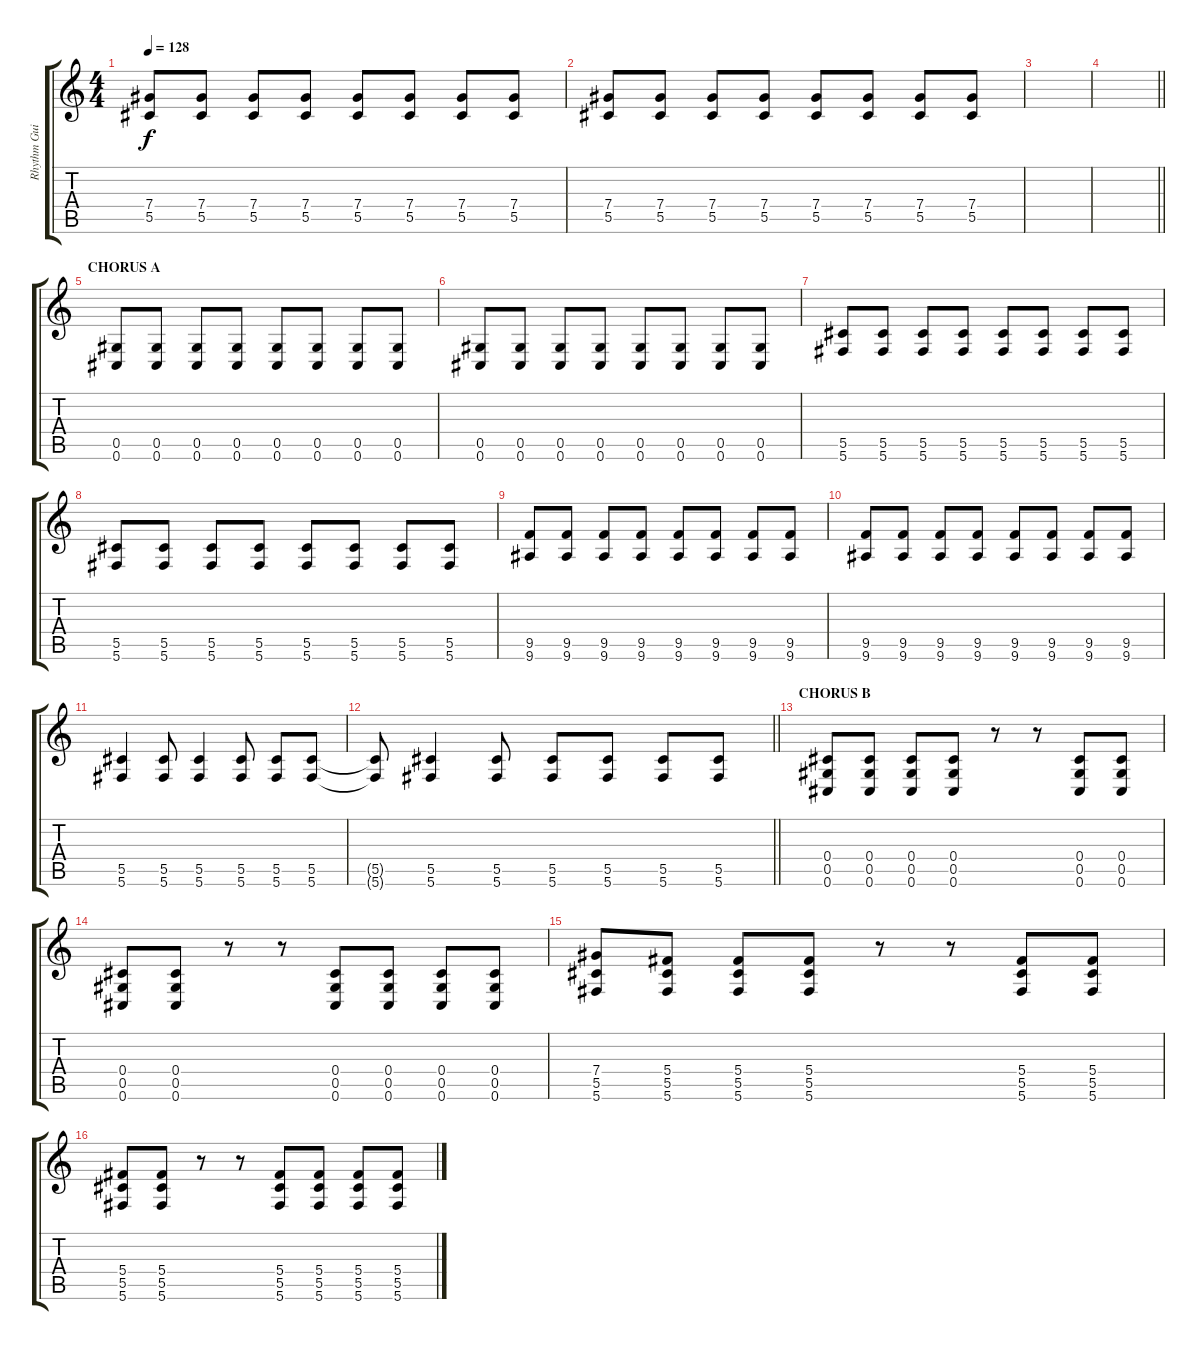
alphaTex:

\track ("Rhythm Guitar" "Rhythm Gui") {instrument distortionguitar}
\staff {score tabs}
\tuning (Eb4 Bb3 Gb3 Db3 Ab2 Db2) {hide}
\ts (4 4)
\tempo 128
\clef g2
\ks c
(7.4 5.5).8{dy f} (7.4 5.5).8 (7.4 5.5).8 (7.4 5.5).8 (7.4 5.5).8 (7.4 5.5).8 (7.4 5.5).8 (7.4 5.5).8 |
(7.4 5.5).8 (7.4 5.5).8 (7.4 5.5).8 (7.4 5.5).8 (7.4 5.5).8 (7.4 5.5).8 (7.4 5.5).8 (7.4 5.5).8 |
|
\barLineRight lightlight
|
\section ("" "CHORUS A")
(0.5 0.6).8 (0.5 0.6).8 (0.5 0.6).8 (0.5 0.6).8 (0.5 0.6).8 (0.5 0.6).8 (0.5 0.6).8 (0.5 0.6).8 |
(0.5 0.6).8 (0.5 0.6).8 (0.5 0.6).8 (0.5 0.6).8 (0.5 0.6).8 (0.5 0.6).8 (0.5 0.6).8 (0.5 0.6).8 |
(5.5 5.6).8 (5.5 5.6).8 (5.5 5.6).8 (5.5 5.6).8 (5.5 5.6).8 (5.5 5.6).8 (5.5 5.6).8 (5.5 5.6).8 |
(5.5 5.6).8 (5.5 5.6).8 (5.5 5.6).8 (5.5 5.6).8 (5.5 5.6).8 (5.5 5.6).8 (5.5 5.6).8 (5.5 5.6).8 |
(9.5 9.6).8 (9.5 9.6).8 (9.5 9.6).8 (9.5 9.6).8 (9.5 9.6).8 (9.5 9.6).8 (9.5 9.6).8 (9.5 9.6).8 |
(9.5 9.6).8 (9.5 9.6).8 (9.5 9.6).8 (9.5 9.6).8 (9.5 9.6).8 (9.5 9.6).8 (9.5 9.6).8 (9.5 9.6).8 |
(5.5 5.6).4 (5.5 5.6).8 (5.5 5.6).4 (5.5 5.6).8 (5.5 5.6).8 (5.5 5.6).8 |
\barLineRight lightlight
(5.5{t} 5.6{t}).8 (5.5 5.6).4 (5.5 5.6).8 (5.5 5.6).8 (5.5 5.6).8 (5.5 5.6).8 (5.5 5.6).8 |
\section ("" "CHORUS B")
(0.4 0.5 0.6).8 (0.4 0.5 0.6).8 (0.4 0.5 0.6).8 (0.4 0.5 0.6).8 r.8 r.8 (0.4 0.5 0.6).8 (0.4 0.5 0.6).8 |
(0.4 0.5 0.6).8 (0.4 0.5 0.6).8 r.8 r.8 (0.4 0.5 0.6).8 (0.4 0.5 0.6).8 (0.4 0.5 0.6).8 (0.4 0.5 0.6).8 |
(7.4 5.5 5.6).8 (5.4 5.5 5.6).8 (5.4 5.5 5.6).8 (5.4 5.5 5.6).8 r.8 r.8 (5.4 5.5 5.6).8 (5.4 5.5 5.6).8 |
(5.4 5.5 5.6).8 (5.4 5.5 5.6).8 r.8 r.8 (5.4 5.5 5.6).8 (5.4 5.5 5.6).8 (5.4 5.5 5.6).8 (5.4 5.5 5.6).8
